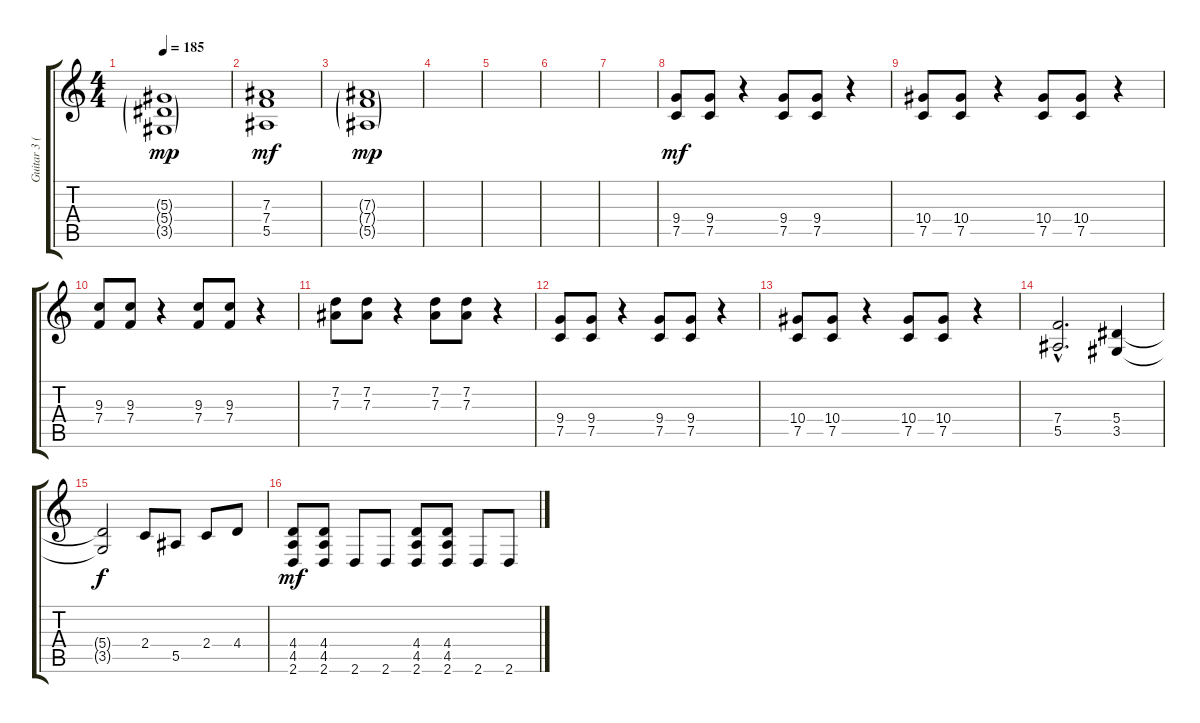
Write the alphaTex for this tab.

\track ("Guitar 3 (Rhytm)" "Guitar 3 (") {instrument distortionguitar}
\staff {score tabs}
\tuning (C4 G3 Eb3 Bb2 F2 C2) {hide}
\ts (4 4)
\tempo 185
\clef g2
\ks c
(5.3{g} 5.4{g} 3.5{g}).1{dy mp} |
(7.3 7.4 5.5).1{dy mf} |
(7.3{g} 7.4{g} 5.5{g}).1{dy mp} |
|
|
|
|
(9.4 7.5).8{dy mf balance 2} (9.4 7.5).8 r.4 (9.4 7.5).8 (9.4 7.5).8 r.4 |
(10.4 7.5).8 (10.4 7.5).8 r.4 (10.4 7.5).8 (10.4 7.5).8 r.4 |
(9.3 7.4).8 (9.3 7.4).8 r.4 (9.3 7.4).8 (9.3 7.4).8 r.4 |
(7.2 7.3).8 (7.2 7.3).8 r.4 (7.2 7.3).8 (7.2 7.3).8 r.4 |
(9.4 7.5).8 (9.4 7.5).8 r.4 (9.4 7.5).8 (9.4 7.5).8 r.4 |
(10.4 7.5).8 (10.4 7.5).8 r.4 (10.4 7.5).8 (10.4 7.5).8 r.4 |
(7.4{hac} 5.5{hac}).2{d} (5.4 3.5).4 |
(5.4{t} 3.5{t}).2{dy f} 2.4.8 5.5.8 2.4.8 4.4.8 |
(4.4 4.5 2.6).8{dy mf} (4.4 4.5 2.6).8 2.6.8 2.6.8 (4.4 4.5 2.6).8 (4.4 4.5 2.6).8 2.6.8 2.6.8
